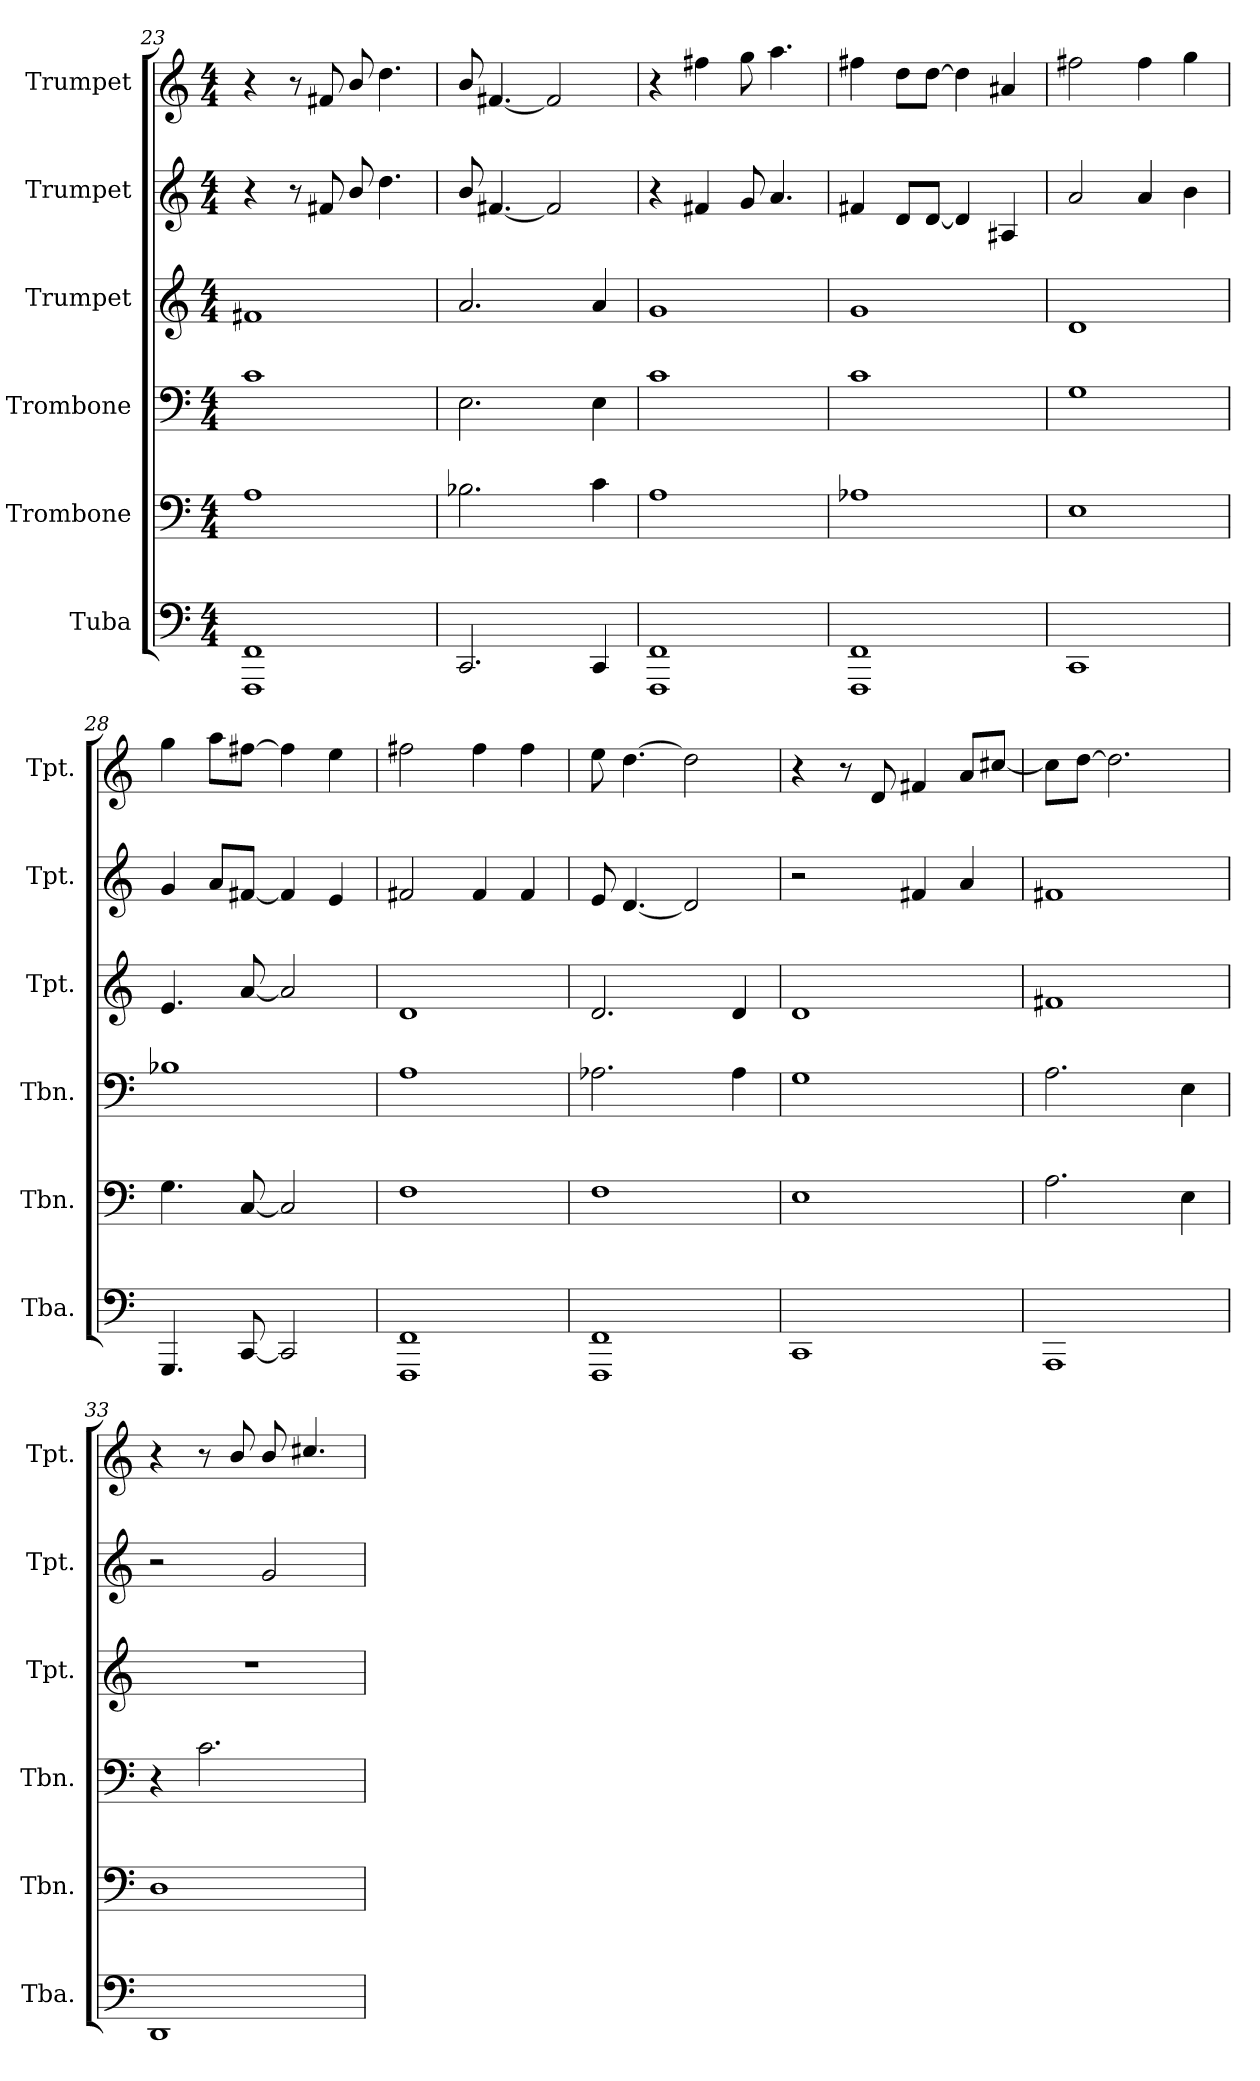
**kern	**kern	**kern	**kern	**kern	**kern
*part6	*part5	*part4	*part3	*part2	*part1
*staff6	*staff5	*staff4	*staff3	*staff2	*staff1
*I"Tuba	*I"Trombone	*I"Trombone	*I"Trumpet	*I"Trumpet	*I"Trumpet
*I'Tba.	*I'Tbn.	*I'Tbn.	*I'Tpt.	*I'Tpt.	*I'Tpt.
*clefF4	*clefF4	*clefF4	*clefG2	*clefG2	*clefG2
*	*	*	*ITrd1c2	*ITrd1c2	*ITrd1c2
*k[]	*k[]	*k[]	*k[b-e-]	*k[b-e-]	*k[b-e-]
*M4/4	*M4/4	*M4/4	*M4/4	*M4/4	*M4/4
=23	=23	=23	=23	=23	=23
1FFF 1FF	1A	1c	1en	4r	4r
.	.	.	.	8r	8r
.	.	.	.	8en/	8en/
.	.	.	.	8a/	8a/
.	.	.	.	4.cc\	4.cc\
=24	=24	=24	=24	=24	=24
2.CC/	2.B-X\	2.E\	2.g/	8a/	8a/
.	.	.	.	[4.en/	[4.en/
.	.	.	.	2e/]	2e/]
4CC/	4c\	4E\	4g/	.	.
!!LO:PB:g=z
=25	=25	=25	=25	=25	=25
1FFF 1FF	1A	1c	1f	4r	4r
.	.	.	.	4en/	4een\
.	.	.	.	8f/	8ff\
.	.	.	.	4.g/	4.gg\
=26	=26	=26	=26	=26	=26
1FFF 1FF	1A-X	1c	1f	4en/	4een\
.	.	.	.	8c/L	8cc\L
.	.	.	.	[8c/J	[8cc\J
.	.	.	.	4c/]	4cc\]
.	.	.	.	4G#X/	4g#X/
=27	=27	=27	=27	=27	=27
1CC	1E	1G	1c	2g/	2een\
.	.	.	.	4g/	4ee\
.	.	.	.	4a\	4ff\
=28	=28	=28	=28	=28	=28
4.GGG/	4.G\	1B-X	4.d/	4f/	4ff\
.	.	.	.	8g/L	8gg\L
[8CC/	[8C/	.	[8g/	[8en/J	[8een\J
2CC/]	2C/]	.	2g/]	4e/]	4ee\]
.	.	.	.	4d/	4dd\
!!LO:LB:g=z
=29	=29	=29	=29	=29	=29
1FFF 1FF	1F	1A	1c	2en/	2een\
.	.	.	.	4e/	4ee\
.	.	.	.	4e/	4ee\
=30	=30	=30	=30	=30	=30
1FFF 1FF	1F	2.A-X\	2.c/	8d/	8dd\
.	.	.	.	[4.c/	[4.cc\
.	.	.	.	2c/]	2cc\]
.	.	4A-\	4c/	.	.
=31	=31	=31	=31	=31	=31
1CC	1E	1G	1c	2r	4r
.	.	.	.	.	8r
.	.	.	.	.	8c/
.	.	.	.	4en/	4en/
.	.	.	.	4g/	8g/L
.	.	.	.	.	[8bn/J
=32	=32	=32	=32	=32	=32
1AAA	2.A\	2.A\	1en	1en	8b\L]
.	.	.	.	.	[8cc\J
.	.	.	.	.	2.cc\]
.	4E\	4E\	.	.	.
!!LO:PB:g=z
=33	=33	=33	=33	=33	=33
1DD	1D	4r	1r	2r	4r
.	.	2.c\	.	.	8r
.	.	.	.	.	8a/
.	.	.	.	2f/	8a/
.	.	.	.	.	4.bn/
=	=	=	=	=	=
*-	*-	*-	*-	*-	*-
